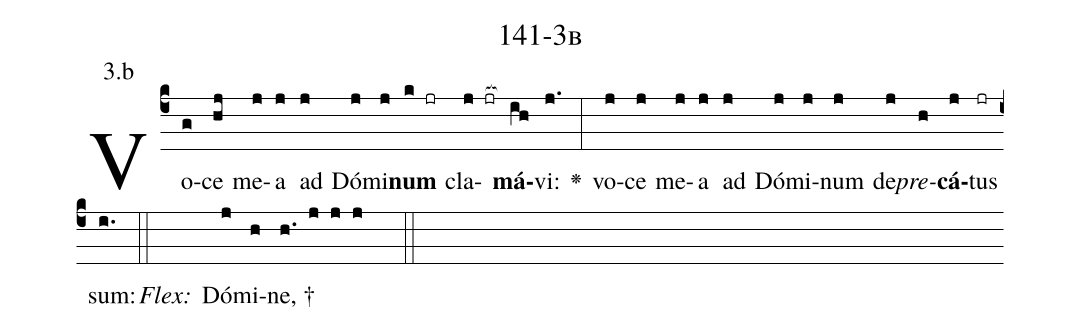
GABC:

name: 141-3b;
annotation: 3.b;
%%
(c4)Vo(g)ce(hj) me(j)a(j) ad(j) Dó(j)mi(j)<b>num</b>(k jr) cla(j jr[ocb:1{])<b>má</b>(ih[ocb:0}])vi:(j.) <v>\greheightstar</v>(:) vo(j)ce(j) me(j)a(j) ad(j) Dó(j)mi(j)num(j) de(j)<i>pre</i>(h)<b>cá</b>(j)tus(jr) sum:(i.) (::)
<i>Flex:</i>()  Dó(j)mi(h)ne, †(h. j j j  ::)

%E(j) u(j) o(j) u(h) a(j) e.(i.) (::)
